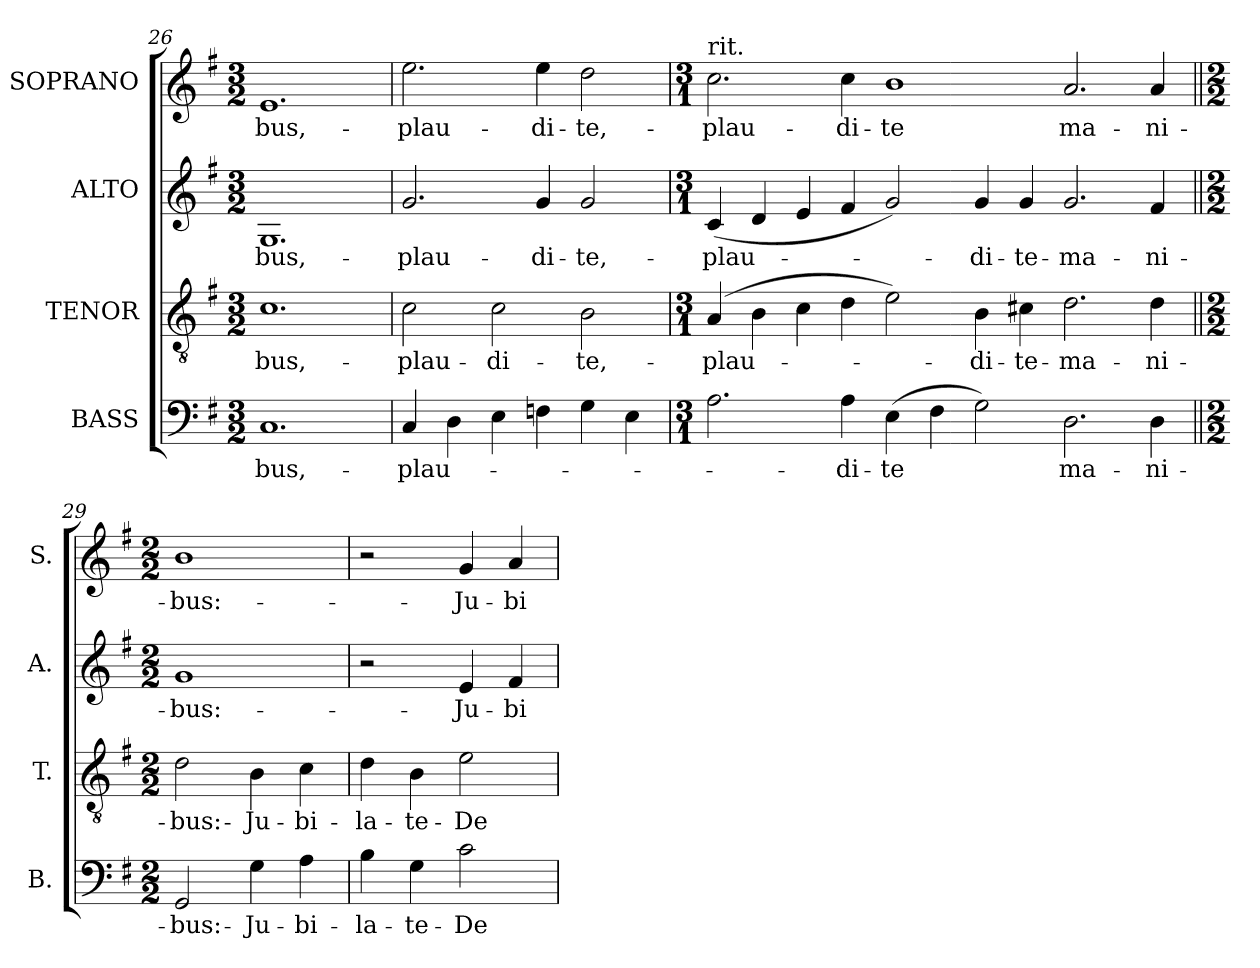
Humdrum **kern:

**kern	**text	**kern	**text	**kern	**text	**kern	**text
*part4	*part4	*part3	*part3	*part2	*part2	*part1	*part1
*staff4	*staff4	*staff3	*staff3	*staff2	*staff2	*staff1	*staff1
*I"BASS	*	*I"TENOR	*	*I"ALTO	*	*I"SOPRANO	*
*I'B.	*	*I'T.	*	*I'A.	*	*I'S.	*
*clefF4	*	*clefGv2	*	*clefG2	*	*clefG2	*
*	*	*ITrd7c12	*	*	*	*	*
*k[f#]	*	*k[f#]	*	*k[f#]	*	*k[f#]	*
*G:	*	*G:	*	*G:	*	*G:	*
*M3/2	*	*M3/2	*	*M3/2	*	*M3/2	*
=26	=26	=26	=26	=26	=26	=26	=26
!	!LO:LY:b:color=#000000	!	!	!	!	!	!
!	!	!	!LO:LY:b:color=#000000	!	!	!	!
!	!	!	!	!	!LO:LY:b:color=#000000	!	!
!	!	!	!	!	!	!	!LO:LY:b:color=#000000
1.Ci	-bus,-	1.Ci	-bus,-	1.Gi	-bus,-	1.ei	-bus,-
=27	=27	=27	=27	=27	=27	=27	=27
!	!LO:LY:b:color=#000000	!	!	!	!	!	!
!	!	!	!LO:LY:b:color=#000000	!	!	!	!
!	!	!	!	!	!LO:LY:b:color=#000000	!	!
!	!	!	!	!	!	!	!LO:LY:b:color=#000000
4Ci/	-plau-	2Ci\	-plau-	2.gi/	-plau-	2.eei\	-plau-
4Di\	.	.	.	.	.	.	.
!	!	!	!LO:LY:b:color=#000000	!	!	!	!
4Ei\	.	2Ci\	-di-	.	.	.	.
!	!	!	!	!	!LO:LY:b:color=#000000	!	!
!	!	!	!	!	!	!	!LO:LY:b:color=#000000
4Fni\	.	.	.	4gi/	-di-	4eei\	-di-
!	!	!	!LO:LY:b:color=#000000	!	!	!	!
!	!	!	!	!	!LO:LY:b:color=#000000	!	!
!	!	!	!	!	!	!	!LO:LY:b:color=#000000
4Gi\	.	2BBi\	-te,-	2gi/	-te,-	2ddi\	-te,-
4Ei\	.	.	.	.	.	.	.
!!LO:LB:g=z
=28	=28	=28	=28	=28	=28	=28	=28
*M3/1	*	*M3/1	*	*M3/1	*	*M3/1	*
!	!	!	!LO:LY:b:color=#000000	!	!	!	!
!	!	!	!	!	!LO:LY:b:color=#000000	!	!
!	!	!	!	!	!	!LO:TX:t=rit.	!
!	!	!	!	!	!	!	!LO:LY:b:color=#000000
2.Ai\	.	(4AAi/	-plau-	(4ci/	-plau-	2.cci\	-plau-
.	.	4BBi\	.	4di/	.	.	.
.	.	4Ci\	.	4ei/	.	.	.
!	!LO:LY:b:color=#000000	!	!	!	!	!	!
!	!	!	!	!	!	!	!LO:LY:b:color=#000000
4Ai\	-di-	4Di\	.	4f#i/	.	4cci\	-di-
!	!LO:LY:b:color=#000000	!	!	!	!	!	!
!	!	!	!	!	!	!	!LO:LY:b:color=#000000
(4Ei\	-te	2Ei\)	.	2gi/)	.	1bi	-te
4F#i\	.	.	.	.	.	.	.
!	!	!	!LO:LY:b:color=#000000	!	!	!	!
!	!	!	!	!	!LO:LY:b:color=#000000	!	!
2Gi\)	.	4BBi\	-di-	4gi/	-di-	.	.
!	!	!	!LO:LY:b:color=#000000	!	!	!	!
!	!	!	!	!	!LO:LY:b:color=#000000	!	!
.	.	4C#Xi\	-te-	4gi/	-te-	.	.
!	!LO:LY:b:color=#000000	!	!	!	!	!	!
!	!	!	!LO:LY:b:color=#000000	!	!	!	!
!	!	!	!	!	!LO:LY:b:color=#000000	!	!
!	!	!	!	!	!	!	!LO:LY:b:color=#000000
2.Di\	ma-	2.Di\	-ma-	2.gi/	-ma-	2.ai/	ma-
!	!LO:LY:b:color=#000000	!	!	!	!	!	!
!	!	!	!LO:LY:b:color=#000000	!	!	!	!
!	!	!	!	!	!LO:LY:b:color=#000000	!	!
!	!	!	!	!	!	!	!LO:LY:b:color=#000000
4Di\	-ni-	4Di\	-ni-	4f#i/	-ni-	4ai/	-ni-
=29||	=29||	=29||	=29||	=29||	=29||	=29||	=29||
*M2/2	*	*M2/2	*	*M2/2	*	*M2/2	*
!	!LO:LY:b:color=#000000	!	!	!	!	!	!
!	!	!	!LO:LY:b:color=#000000	!	!	!	!
!	!	!	!	!	!LO:LY:b:color=#000000	!	!
*	*	*	*	*	*	*MM176	*
!	!	!	!	!	!	!	!LO:LY:b:color=#000000
2GGi/	-bus:-	2Di\	-bus:-	1gi	-bus:-	1bi	-bus:-
!	!LO:LY:b:color=#000000	!	!	!	!	!	!
!	!	!	!LO:LY:b:color=#000000	!	!	!	!
4Gi\	-Ju-	4BBi\	-Ju-	.	.	.	.
!	!LO:LY:b:color=#000000	!	!	!	!	!	!
!	!	!	!LO:LY:b:color=#000000	!	!	!	!
4Ai\	-bi-	4Ci\	-bi-	.	.	.	.
=30	=30	=30	=30	=30	=30	=30	=30
!	!LO:LY:b:color=#000000	!	!	!	!	!	!
!	!	!	!LO:LY:b:color=#000000	!	!	!	!
4Bi\	-la-	4Di\	-la-	2r	.	2r	.
!	!LO:LY:b:color=#000000	!	!	!	!	!	!
!	!	!	!LO:LY:b:color=#000000	!	!	!	!
4Gi\	-te-	4BBi\	-te-	.	.	.	.
!	!LO:LY:b:color=#000000	!	!	!	!	!	!
!	!	!	!LO:LY:b:color=#000000	!	!	!	!
!	!	!	!	!	!LO:LY:b:color=#000000	!	!
!	!	!	!	!	!	!	!LO:LY:b:color=#000000
2ci\	-De-	2Ei\	-De-	4ei/	-Ju-	4gi/	-Ju-
!	!	!	!	!	!LO:LY:b:color=#000000	!	!
!	!	!	!	!	!	!	!LO:LY:b:color=#000000
.	.	.	.	4f#i/	-bi-	4ai/	-bi-
=	=	=	=	=	=	=	=
*-	*-	*-	*-	*-	*-	*-	*-
